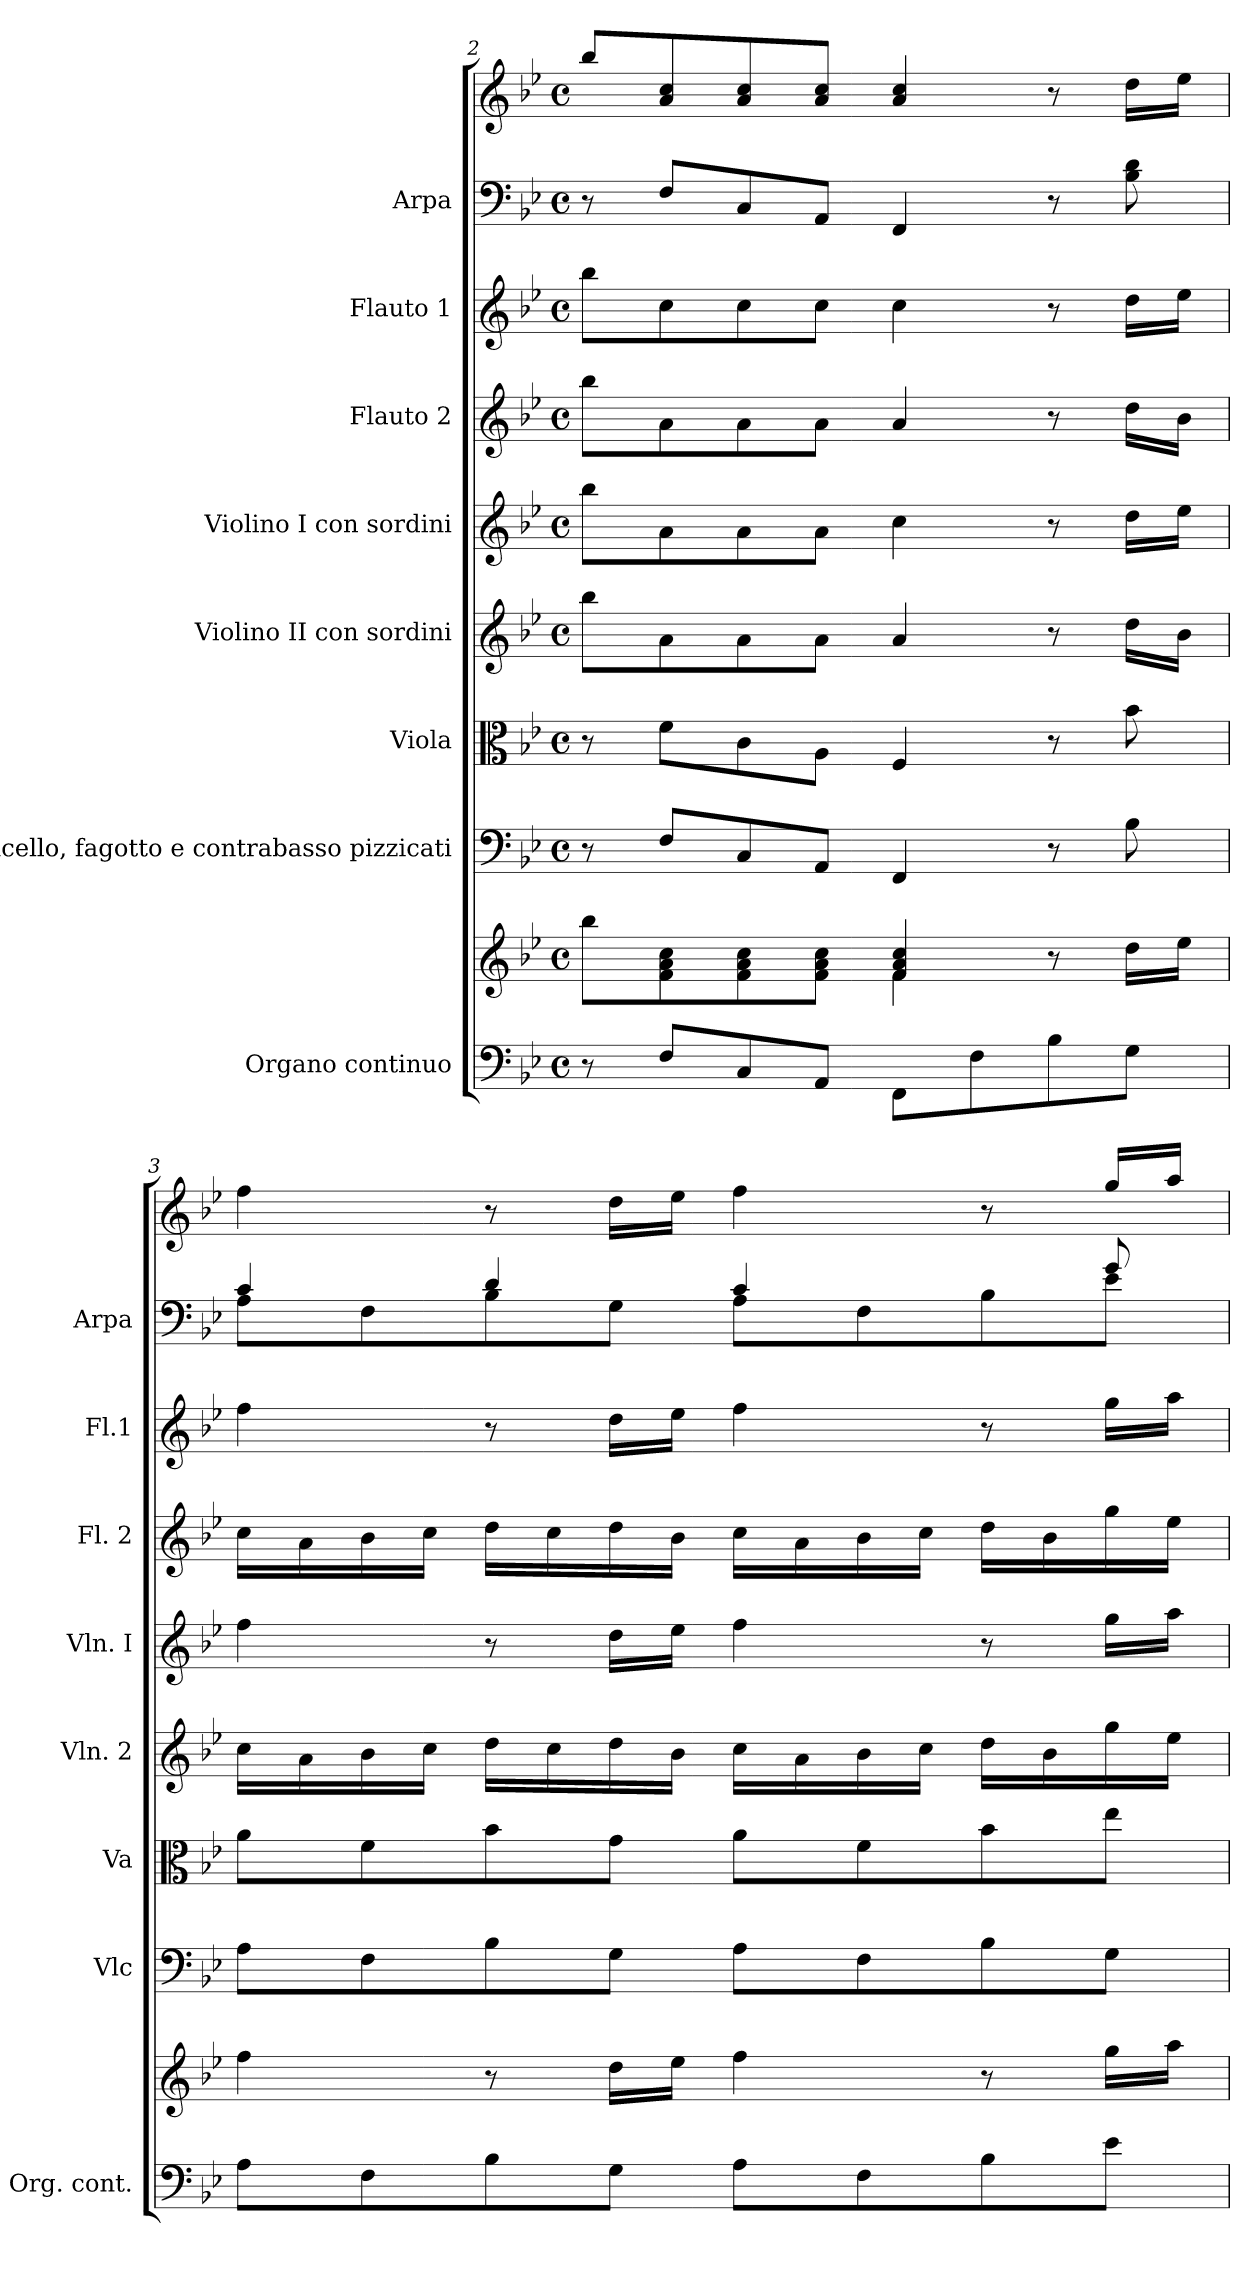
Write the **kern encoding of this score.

**kern	**kern	**kern	**kern	**kern	**kern	**kern	**kern	**kern	**kern
*part8	*part8	*part7	*part6	*part5	*part4	*part3	*part2	*part1	*part1
*staff10	*staff9	*staff8	*staff7	*staff6	*staff5	*staff4	*staff3	*staff2	*staff1
*I"Organo  continuo	*	*I"Violoncello, fagotto e contrabasso pizzicati	*I"Viola	*I"Violino II con sordini	*I"Violino I  con sordini	*I"Flauto 2	*I"Flauto 1	*I"Arpa	*
*I'Org.  cont.	*	*I'Vlc	*I'Va	*I'Vln. 2	*I'Vln. I	*I'Fl. 2	*I'Fl.1	*I'Arpa	*
*clefF4	*clefG2	*clefF4	*clefC3	*clefG2	*clefG2	*clefG2	*clefG2	*clefF4	*clefG2
*k[b-e-]	*k[b-e-]	*k[b-e-]	*k[b-e-]	*k[b-e-]	*k[b-e-]	*k[b-e-]	*k[b-e-]	*k[b-e-]	*k[b-e-]
*M4/4	*M4/4	*M4/4	*M4/4	*M4/4	*M4/4	*M4/4	*M4/4	*M4/4	*M4/4
*met(c)	*met(c)	*met(c)	*met(c)	*met(c)	*met(c)	*met(c)	*met(c)	*met(c)	*met(c)
=2	=2	=2	=2	=2	=2	=2	=2	=2	=2
*^	*^	*	*	*	*	*	*	*^	*
8r	2ryy	8bb-\L	2ryy	8r	8r	8bb-\L	8bb-\L	8bb-\L	8bb-\L	8r	2ryy	8bb-/L
8F/L	.	8f\ 8a\ 8cc\	.	8F/L	8f\L	8a\	8a\	8a\	8cc\	8F/L	.	8a/ 8cc/
8C/	.	8f\ 8a\ 8cc\	.	8C/	8c\	8a\	8a\	8a\	8cc\	8C/	.	8a/ 8cc/
8AA/J	.	8f\ 8a\ 8cc\J	.	8AA/J	8A\J	8a\J	8a\J	8a\J	8cc\J	8AA/J	.	8a/ 8cc/J
4ryy	8FF\L	4f/ 4a/ 4cc/	4f\	4FF/	4F/	4a/	4cc\	4a/	4cc\	4FF/	4rAyy	4a/ 4cc/
.	8F\	.	.	.	.	.	.	.	.	.	.	.
4ryy	8B-\	8r	4ryy	8r	8r	8r	8r	8r	8r	8r	4ryy	8r
.	8G\J	16dd\LL	.	8B-\	8b-\	16dd\LL	16dd\LL	16dd\LL	16dd\LL	8B-\ 8d\	.	16dd\LL
.	.	16ee-\JJ	.	.	.	16b-\JJ	16ee-\JJ	16b-\JJ	16ee-\JJ	.	.	16ee-\JJ
*	*	*v	*v	*	*	*	*	*	*	*	*	*
=3	=3	=3	=3	=3	=3	=3	=3	=3	=3	=3	=3
4ryy	8A\L	4ff\	8A\L	8a\L	16cc\LL	4ff\	16cc\LL	4ff\	4c/	8A\L	4ff\
.	.	.	.	.	16a\	.	16a\	.	.	.	.
.	8F\	.	8F\	8f\	16b-\	.	16b-\	.	.	8F\	.
.	.	.	.	.	16cc\JJ	.	16cc\JJ	.	.	.	.
4ryy	8B-\	8r	8B-\	8b-\	16dd\LL	8r	16dd\LL	8r	4d/	8B-\	8r
.	.	.	.	.	16cc\	.	16cc\	.	.	.	.
.	8G\J	16dd\LL	8G\J	8g\J	16dd\	16dd\LL	16dd\	16dd\LL	.	8G\J	16dd\LL
.	.	16ee-\JJ	.	.	16b-\JJ	16ee-\JJ	16b-\JJ	16ee-\JJ	.	.	16ee-\JJ
4rGGyy	8A\L	4ff\	8A\L	8a\L	16cc\LL	4ff\	16cc\LL	4ff\	4c/	8A\L	4ff\
.	.	.	.	.	16a\	.	16a\	.	.	.	.
.	8F\	.	8F\	8f\	16b-\	.	16b-\	.	.	8F\	.
.	.	.	.	.	16cc\JJ	.	16cc\JJ	.	.	.	.
8ryy	8B-\	8r	8B-\	8b-\	16dd\LL	8r	16dd\LL	8r	8ryy	8B-\	8r
.	.	.	.	.	16b-\	.	16b-\	.	.	.	.
8ryy	8e-\J	16gg\LL	8G\J	8ee-\J	16gg\	16gg\LL	16gg\	16gg\LL	8g/	8e-\J	16gg/LL
.	.	16aa\JJ	.	.	16ee-\JJ	16aa\JJ	16ee-\JJ	16aa\JJ	.	.	16aa/JJ
*v	*v	*	*	*	*	*	*	*	*v	*v	*
=	=	=	=	=	=	=	=	=	=
*-	*-	*-	*-	*-	*-	*-	*-	*-	*-
